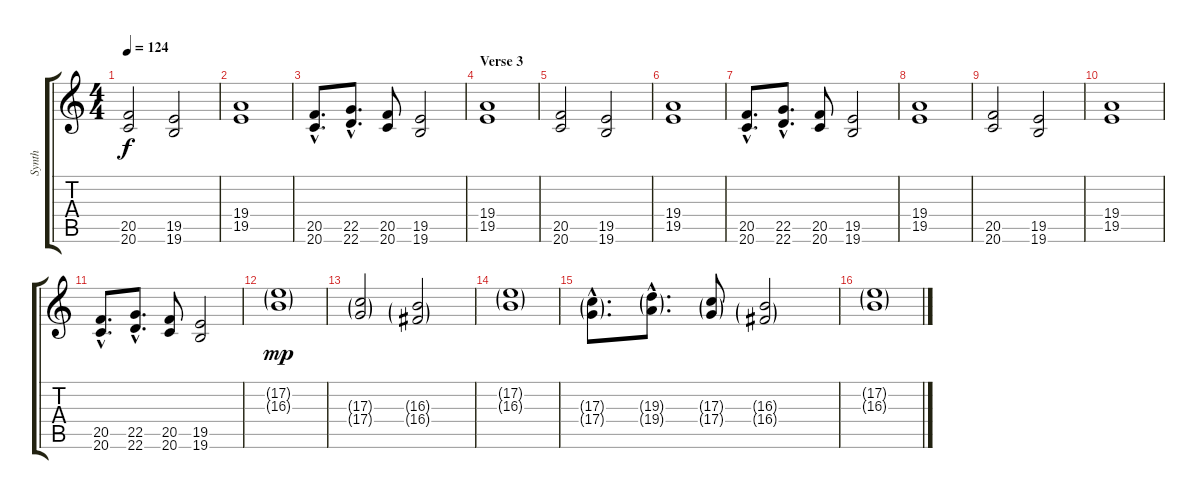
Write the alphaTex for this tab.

\track ("Synth" "Synth") {instrument stringensemble1}
\staff {score tabs}
\tuning (E4 B3 G3 D3 A2 E2) {hide}
\ts (4 4)
\tempo 124
\clef g2
\ks c
(20.5 20.6).2{dy f} (19.5 19.6).2 |
(19.4 19.5).1 |
(20.5{hac} 20.6{hac}).8{d} (22.5{hac} 22.6{hac}).8{d} (20.5 20.6).8 (19.5 19.6).2 |
\section ("" "Verse 3")
(19.4 19.5).1 |
(20.5 20.6).2 (19.5 19.6).2 |
(19.4 19.5).1 |
(20.5{hac} 20.6{hac}).8{d} (22.5{hac} 22.6{hac}).8{d} (20.5 20.6).8 (19.5 19.6).2 |
(19.4 19.5).1 |
(20.5 20.6).2 (19.5 19.6).2 |
(19.4 19.5).1 |
(20.5{hac} 20.6{hac}).8{d} (22.5{hac} 22.6{hac}).8{d} (20.5 20.6).8 (19.5 19.6).2 |
(17.2{g} 16.3{g}).1{dy mp} |
(17.3{g} 17.4{g}).2 (16.3{g} 16.4{g}).2 |
(17.2{g} 16.3{g}).1 |
(17.3{g hac} 17.4{g hac}).8{d} (19.3{g hac} 19.4{g hac}).8{d} (17.3{g} 17.4{g}).8 (16.3{g} 16.4{g}).2 |
(17.2{g} 16.3{g}).1
